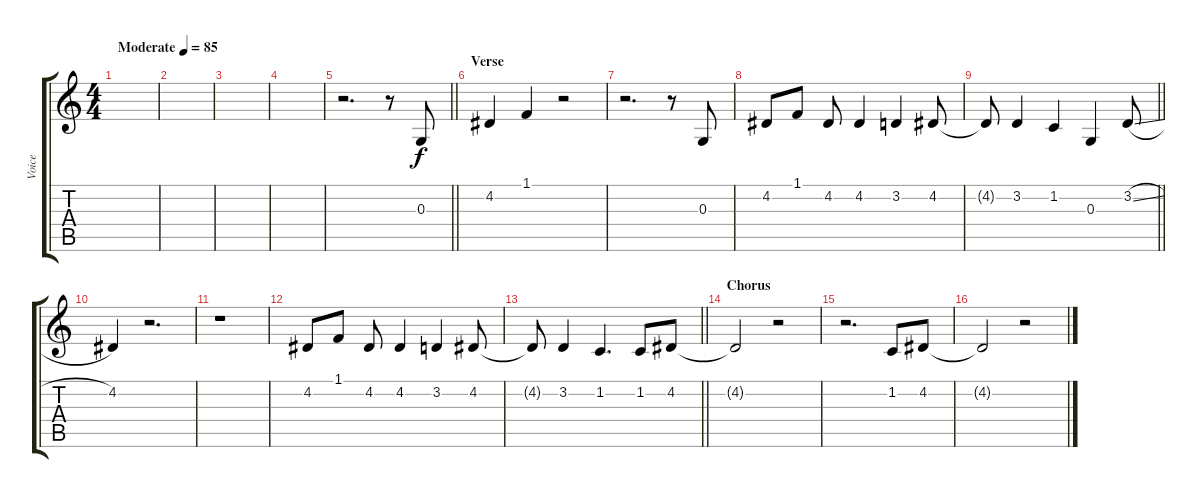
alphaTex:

\track ("Voice" "Voice") {instrument oboe}
\staff {score tabs}
\tuning (E4 B3 G3 D3 A2 E2) {hide}
\ts (4 4)
\tempo (85 "Moderate")
\clef g2
\ks c
|
|
|
|
\barLineRight lightlight
r.2{d} r.8 0.3.8 |
\section ("" "Verse")
4.2.4 1.1.4 r.2 |
r.2{d} r.8 0.3.8 |
4.2.8 1.1.8 4.2.8 4.2.4 3.2.4 4.2.8 |
\barLineRight lightlight
4.2{t}.8 3.2.4 1.2.4 0.3.4 3.2{sl}.8 |
4.2.4 r.2{d} |
r.1 |
4.2.8 1.1.8 4.2.8 4.2.4 3.2.4 4.2.8 |
\barLineRight lightlight
4.2{t}.8 3.2.4 1.2.4{d} 1.2.8 4.2.8 |
\section ("" "Chorus")
4.2{t}.2 r.2 |
r.2{d} 1.2.8 4.2.8 |
4.2{t}.2 r.2
